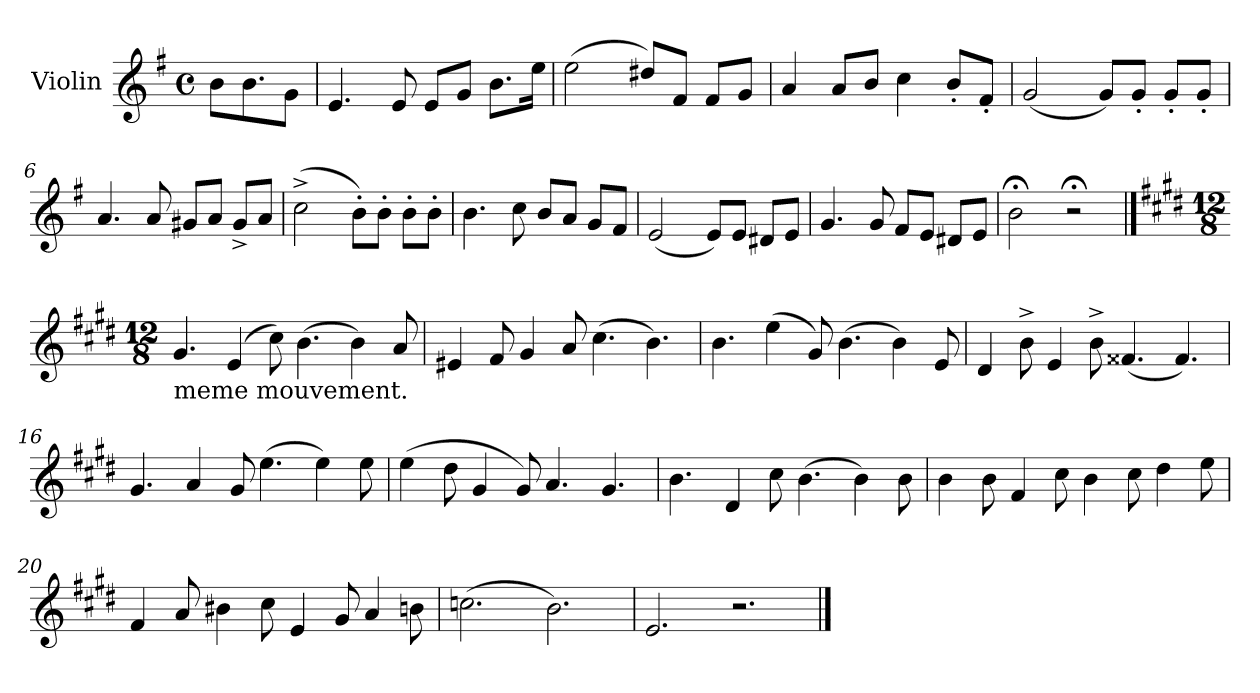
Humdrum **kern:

**kern	**dynam
*part1	*part1
*staff1	*staff1
*I"Violin	*
*I'Vln.	*
*clefG2	*
*k[f#]	*
*M4/4	*
*met(c)	*
=1	=1
!	!LO:DY:a
8b\L	And.te con marcato.
8.b\J	.
8g/J	.
=2	=2
4.e/	.
8e/	.
8e/L	.
8g/J	.
8.b\L	.
16ee\Jk	.
=3	=3
(>2ee\	.
8dd#X/L)	.
8f#/J	.
8f#/L	.
8g/J	.
=4	=4
4a/	.
8a/L	.
8b/J	.
4cc\	.
8b'/L	.
8f#'/J	.
=5	=5
(<2g/	.
8g/L)	.
8g'/J	.
8g'/L	.
8g'/J	.
!!LO:LB:g=z
=6	=6
4.a/	.
8a/	.
8g#X/L	.
8a/J	.
8g#^/L	.
8a/J	.
=7	=7
(>2cc^\	.
8b'\L)	.
8b'\J	.
8b'\L	.
8b'\J	.
=8	=8
4.b\	.
8cc\	.
8b/L	.
8a/J	.
8g/L	.
8f#/J	.
=9	=9
(<2e/	.
8e/L)	.
8e/J	.
8d#X/L	.
8e/J	.
=10	=10
4.g/	.
8g/	.
8f#/L	.
8e/J	.
8d#X/L	.
8e/J	.
!!LO:LB:g=z
=11	=11
(<2b;<\	.
2r;<	.
==12	==12
*k[f#c#g#d#]	*
*M12/8	*
!LO:TX:b:t=meme mouvement.	!
4.g#/	.
(>4e/	.
8cc#\)	.
(>4.b\	.
4b\)	.
8a/	.
=13	=13
4e#X/	.
8f#/	.
4g#/	.
8a/	.
(>4.cc#\	.
4.b\)	.
=14	=14
4.b\	.
(>4ee\	.
8g#/)	.
(>4.b\	.
4b\)	.
8e/	.
!!LO:LB:g=z
=15	=15
4d#/	.
8b^\	.
4e/	.
8b^\	.
(<4.f##X/	.
4.f##/)	.
=16	=16
4.g#/	.
4a/	.
8g#/	.
(>4.ee\	.
4ee\)	.
8ee\	.
=17	=17
(>4ee\	.
8dd#\	.
4g#/	.
8g#/)	.
4.a/	.
4.g#/	.
=18	=18
4.b\	.
4d#/	.
8cc#\	.
(>4.b\	.
4b\)	.
8b\	.
!!LO:LB:g=z
=19	=19
4b\	.
8b\	.
4f#/	.
8cc#\	.
4b\	.
8cc#\	.
4dd#\	.
8ee\	.
=20	=20
4f#/	.
8a/	.
4b#X\	.
8cc#\	.
4e/	.
8g#/	.
4a/	.
8bn\	.
=21	=21
(>2.ccn\	.
2.b\)	.
=22	=22
2.e/	.
2.r	.
==	==
*-	*-
